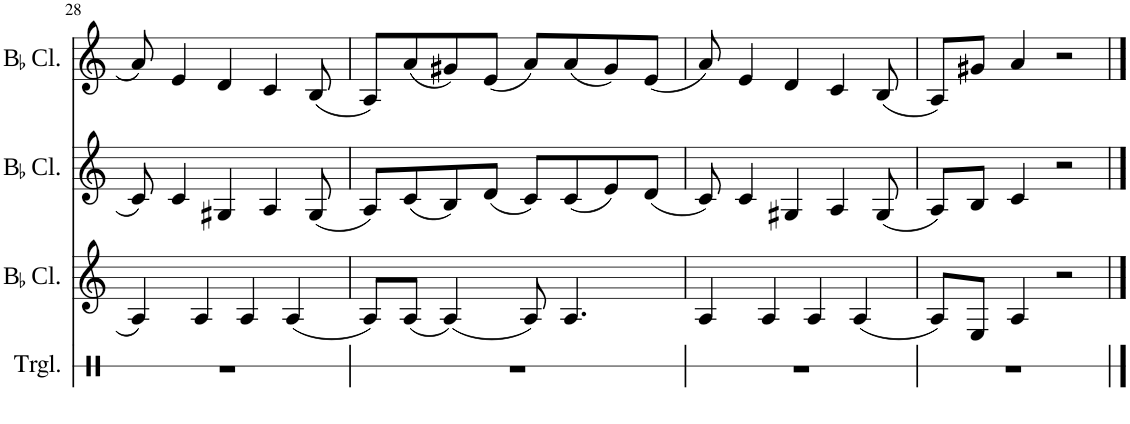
**kern	**kern	**kern	**kern
*part4	*part3	*part2	*part1
*staff4	*staff3	*staff2	*staff1
*I"Triangle	*I"BaccidentalFlat Clarinet	*I"BaccidentalFlat Clarinet	*I"BaccidentalFlat Clarinet
*I'Trgl.	*I'BaccidentalFlat Cl.	*I'BaccidentalFlat Cl.	*I'BaccidentalFlat Cl.
!!LO:PB:g=z
*clefX	*clefG2	*clefG2	*clefG2
*	*Trd1c2	*Trd1c2	*Trd1c2
*k[]	*k[]	*k[]	*k[]
*M4/4	*M4/4	*M4/4	*M4/4
*met(c)	*met(c)	*met(c)	*met(c)
=28	=28	=28	=28
1r	4A/	8c/	8a/
.	.	4c/	4e/
.	4A/	.	.
.	.	4G#X/	4d/
.	4A/	.	.
.	.	4A/	4c/
.	(4A/	.	.
.	.	(8G#/	(8B/
=29	=29	=29	=29
1r	8A/L)	8A/L)	8A/L)
.	(8A/J	(8c/	(8a/
.	(4A/)	8B/)	8g#X/)
.	.	(8d/J	(8e/J
.	8A/)	8c/L)	8a/L)
.	4.A/	(8c/	(8a/
.	.	8e/)	8g#/)
.	.	(8d/J	(8e/J
=30	=30	=30	=30
1r	4A/	8c/)	8a/)
.	.	4c/	4e/
.	4A/	.	.
.	.	4G#X/	4d/
.	4A/	.	.
.	.	4A/	4c/
.	(4A/	.	.
.	.	(8G#/	(8B/
=31	=31	=31	=31
1r	8A/L)	8A/L)	8A/L)
.	8E/J	8B/J	8g#X/J
.	4A/	4c/	4a/
.	2r	2r	2r
==	==	==	==
*-	*-	*-	*-
